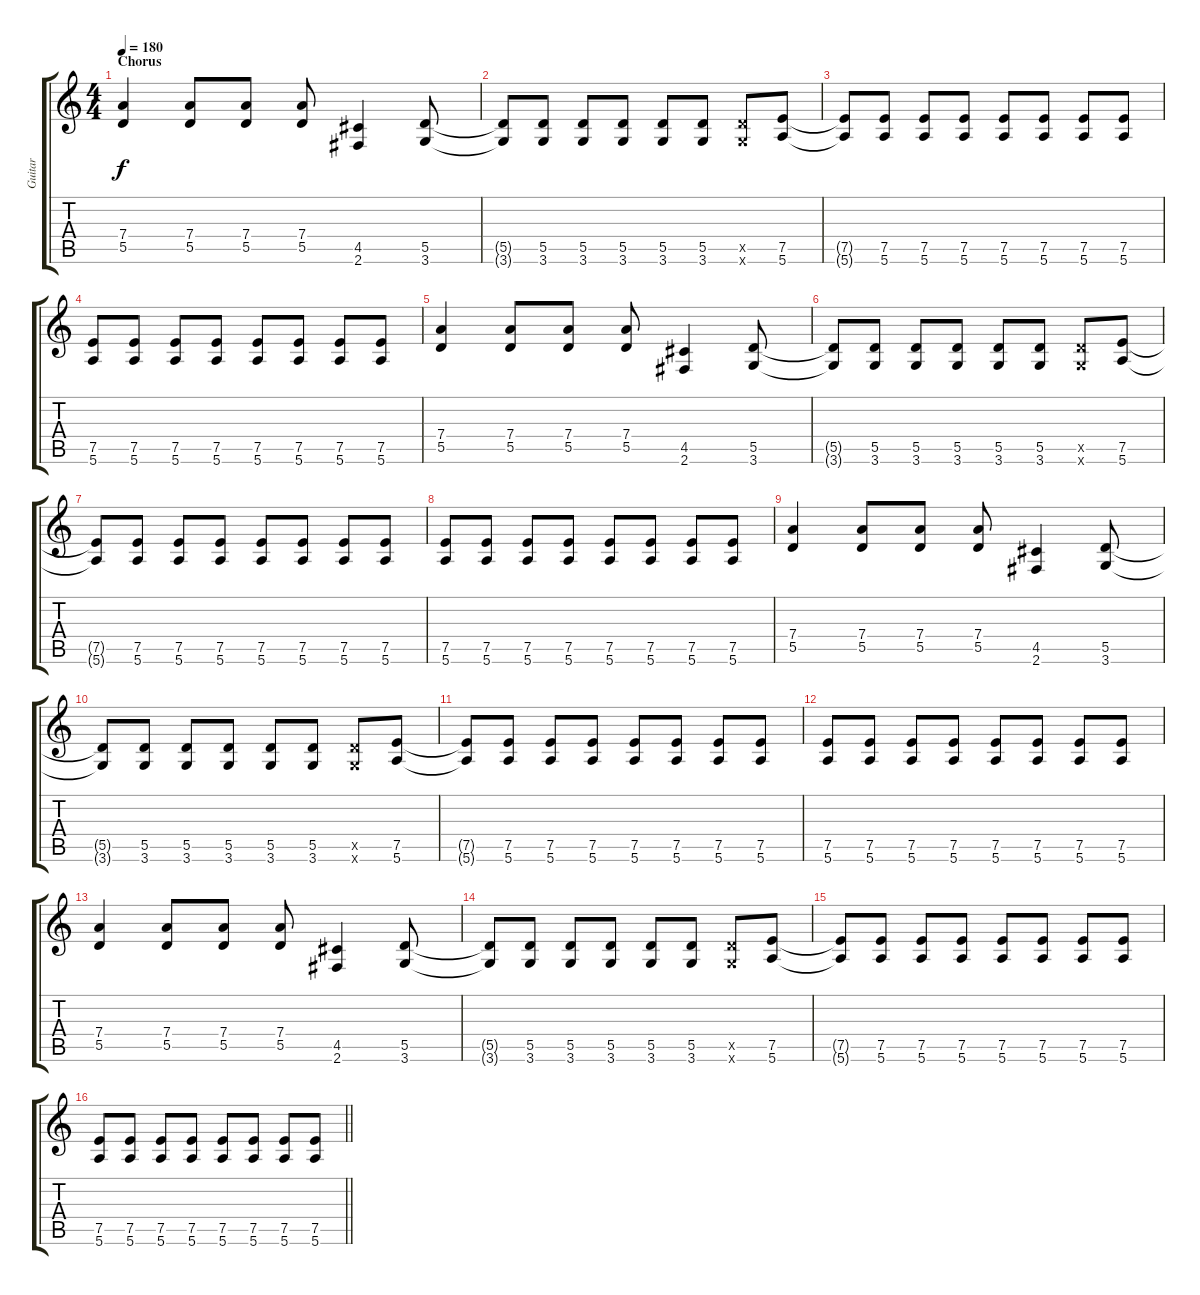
\track ("Guitar" "Guitar") {instrument distortionguitar}
\staff {score tabs}
\tuning (E4 B3 G3 D3 A2 E2) {hide}
\ts (4 4)
\section ("" "Chorus")
\tempo 180
\clef g2
\ks c
(7.4 5.5).4{dy f} (7.4 5.5).8 (7.4 5.5).8 (7.4 5.5).8 (4.5 2.6).4 (5.5 3.6).8 |
(5.5{t} 3.6{t}).8 (5.5 3.6).8 (5.5 3.6).8 (5.5 3.6).8 (5.5 3.6).8 (5.5 3.6).8 (5.5{x} 3.6{x}).8 (7.5 5.6).8 |
(7.5{t} 5.6{t}).8 (7.5 5.6).8 (7.5 5.6).8 (7.5 5.6).8 (7.5 5.6).8 (7.5 5.6).8 (7.5 5.6).8 (7.5 5.6).8 |
(7.5 5.6).8 (7.5 5.6).8 (7.5 5.6).8 (7.5 5.6).8 (7.5 5.6).8 (7.5 5.6).8 (7.5 5.6).8 (7.5 5.6).8 |
(7.4 5.5).4 (7.4 5.5).8 (7.4 5.5).8 (7.4 5.5).8 (4.5 2.6).4 (5.5 3.6).8 |
(5.5{t} 3.6{t}).8 (5.5 3.6).8 (5.5 3.6).8 (5.5 3.6).8 (5.5 3.6).8 (5.5 3.6).8 (5.5{x} 3.6{x}).8 (7.5 5.6).8 |
(7.5{t} 5.6{t}).8 (7.5 5.6).8 (7.5 5.6).8 (7.5 5.6).8 (7.5 5.6).8 (7.5 5.6).8 (7.5 5.6).8 (7.5 5.6).8 |
(7.5 5.6).8 (7.5 5.6).8 (7.5 5.6).8 (7.5 5.6).8 (7.5 5.6).8 (7.5 5.6).8 (7.5 5.6).8 (7.5 5.6).8 |
(7.4 5.5).4 (7.4 5.5).8 (7.4 5.5).8 (7.4 5.5).8 (4.5 2.6).4 (5.5 3.6).8 |
(5.5{t} 3.6{t}).8 (5.5 3.6).8 (5.5 3.6).8 (5.5 3.6).8 (5.5 3.6).8 (5.5 3.6).8 (5.5{x} 3.6{x}).8 (7.5 5.6).8 |
(7.5{t} 5.6{t}).8 (7.5 5.6).8 (7.5 5.6).8 (7.5 5.6).8 (7.5 5.6).8 (7.5 5.6).8 (7.5 5.6).8 (7.5 5.6).8 |
(7.5 5.6).8 (7.5 5.6).8 (7.5 5.6).8 (7.5 5.6).8 (7.5 5.6).8 (7.5 5.6).8 (7.5 5.6).8 (7.5 5.6).8 |
(7.4 5.5).4 (7.4 5.5).8 (7.4 5.5).8 (7.4 5.5).8 (4.5 2.6).4 (5.5 3.6).8 |
(5.5{t} 3.6{t}).8 (5.5 3.6).8 (5.5 3.6).8 (5.5 3.6).8 (5.5 3.6).8 (5.5 3.6).8 (5.5{x} 3.6{x}).8 (7.5 5.6).8 |
(7.5{t} 5.6{t}).8 (7.5 5.6).8 (7.5 5.6).8 (7.5 5.6).8 (7.5 5.6).8 (7.5 5.6).8 (7.5 5.6).8 (7.5 5.6).8 |
\barLineRight lightlight
(7.5 5.6).8 (7.5 5.6).8 (7.5 5.6).8 (7.5 5.6).8 (7.5 5.6).8 (7.5 5.6).8 (7.5 5.6).8 (7.5 5.6).8
